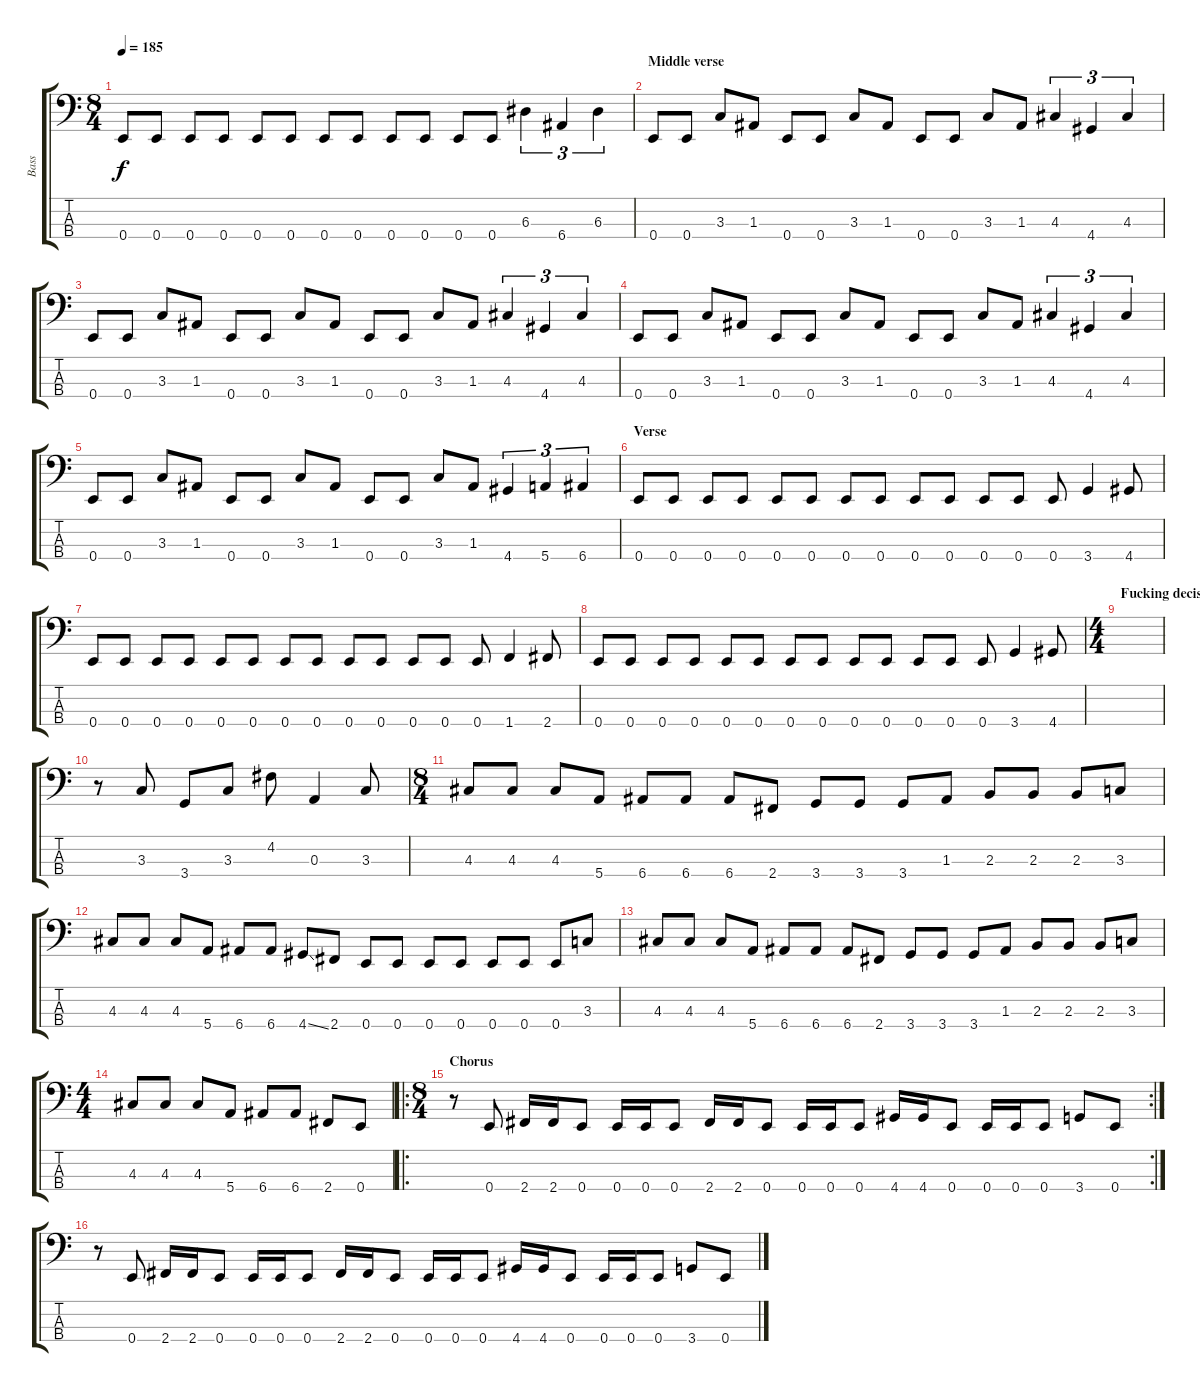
\track ("Bass" "Bass") {instrument electricbasspick}
\staff {score tabs}
\tuning (G2 D2 A1 E1) {hide}
\ts (8 4)
\tempo 185
\clef f4
\ks c
0.4.8{dy f} 0.4.8 0.4.8 0.4.8 0.4.8 0.4.8 0.4.8 0.4.8 0.4.8 0.4.8 0.4.8 0.4.8 6.3.4{tu (3 2)} 6.4.4{tu (3 2)} 6.3.4{tu (3 2)} |
\section ("" "Middle verse")
0.4.8 0.4.8 3.3.8 1.3.8 0.4.8 0.4.8 3.3.8 1.3.8 0.4.8 0.4.8 3.3.8 1.3.8 4.3.4{tu (3 2)} 4.4.4{tu (3 2)} 4.3.4{tu (3 2)} |
0.4.8 0.4.8 3.3.8 1.3.8 0.4.8 0.4.8 3.3.8 1.3.8 0.4.8 0.4.8 3.3.8 1.3.8 4.3.4{tu (3 2)} 4.4.4{tu (3 2)} 4.3.4{tu (3 2)} |
0.4.8 0.4.8 3.3.8 1.3.8 0.4.8 0.4.8 3.3.8 1.3.8 0.4.8 0.4.8 3.3.8 1.3.8 4.3.4{tu (3 2)} 4.4.4{tu (3 2)} 4.3.4{tu (3 2)} |
0.4.8 0.4.8 3.3.8 1.3.8 0.4.8 0.4.8 3.3.8 1.3.8 0.4.8 0.4.8 3.3.8 1.3.8 4.4.4{tu (3 2)} 5.4.4{tu (3 2)} 6.4.4{tu (3 2)} |
\section ("" "Verse")
0.4.8 0.4.8 0.4.8 0.4.8 0.4.8 0.4.8 0.4.8 0.4.8 0.4.8 0.4.8 0.4.8 0.4.8 0.4.8 3.4.4 4.4.8 |
0.4.8 0.4.8 0.4.8 0.4.8 0.4.8 0.4.8 0.4.8 0.4.8 0.4.8 0.4.8 0.4.8 0.4.8 0.4.8 1.4.4 2.4.8 |
0.4.8 0.4.8 0.4.8 0.4.8 0.4.8 0.4.8 0.4.8 0.4.8 0.4.8 0.4.8 0.4.8 0.4.8 0.4.8 3.4.4 4.4.8 |
\ts (4 4)
\section ("" "Fucking decision")
|
r.8 3.3.8 3.4.8 3.3.8 4.2.8 0.3.4 3.3.8 |
\ts (8 4)
4.3.8 4.3.8 4.3.8 5.4.8 6.4.8 6.4.8 6.4.8 2.4.8 3.4.8 3.4.8 3.4.8 1.3.8 2.3.8 2.3.8 2.3.8 3.3.8 |
4.3.8 4.3.8 4.3.8 5.4.8 6.4.8 6.4.8 4.4{ss}.8 2.4.8 0.4.8 0.4.8 0.4.8 0.4.8 0.4.8 0.4.8 0.4.8 3.3.8 |
4.3.8 4.3.8 4.3.8 5.4.8 6.4.8 6.4.8 6.4.8 2.4.8 3.4.8 3.4.8 3.4.8 1.3.8 2.3.8 2.3.8 2.3.8 3.3.8 |
\ts (4 4)
4.3.8 4.3.8 4.3.8 5.4.8 6.4.8 6.4.8 2.4.8 0.4.8 |
\ro
\rc 2
\ts (8 4)
\section ("" "Chorus")
r.8 0.4.8 2.4.16 2.4.16 0.4.8 0.4.16 0.4.16 0.4.8 2.4.16 2.4.16 0.4.8 0.4.16 0.4.16 0.4.8 4.4.16 4.4.16 0.4.8 0.4.16 0.4.16 0.4.8 3.4.8 0.4.8 |
r.8 0.4.8 2.4.16 2.4.16 0.4.8 0.4.16 0.4.16 0.4.8 2.4.16 2.4.16 0.4.8 0.4.16 0.4.16 0.4.8 4.4.16 4.4.16 0.4.8 0.4.16 0.4.16 0.4.8 3.4.8 0.4.8
